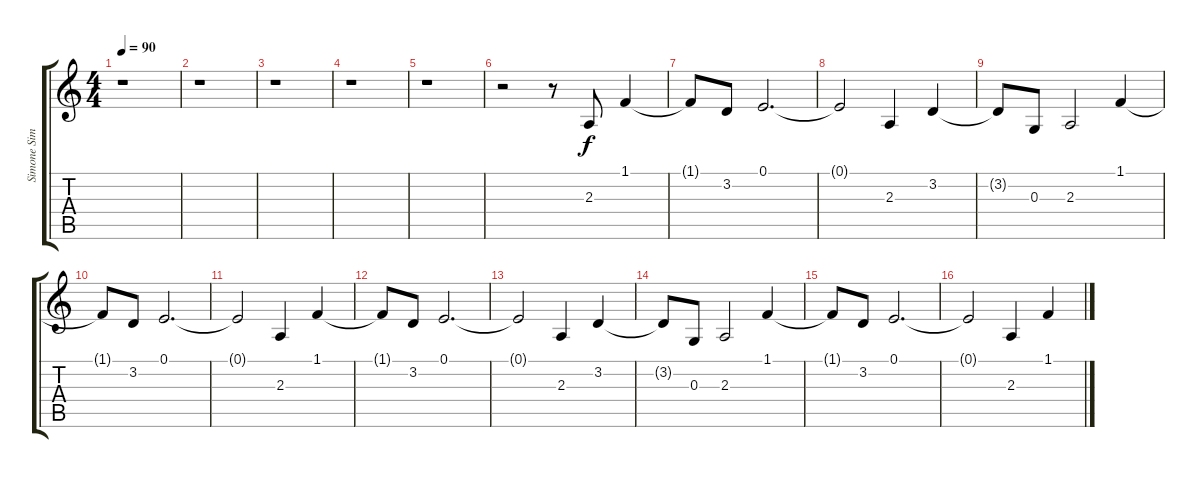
\track ("Simone Simons" "Simone Sim") {instrument choiraahs}
\staff {score tabs}
\tuning (E4 B3 G3 D3 A2 E2) {hide}
\ts (4 4)
\tempo 90
\clef g2
\ks c
r.1{dy f instrument choiraahs} |
r.1 |
r.1 |
r.1 |
r.1 |
r.2 r.8 2.3.8 1.1.4 |
1.1{t}.8 3.2.8 0.1.2{d} |
0.1{t}.2 2.3.4 3.2.4 |
3.2{t}.8 0.3.8 2.3.2 1.1.4 |
1.1{t}.8 3.2.8 0.1.2{d} |
0.1{t}.2 2.3.4 1.1.4 |
1.1{t}.8 3.2.8 0.1.2{d} |
0.1{t}.2 2.3.4 3.2.4 |
3.2{t}.8 0.3.8 2.3.2 1.1.4 |
1.1{t}.8 3.2.8 0.1.2{d} |
0.1{t}.2 2.3.4 1.1.4
